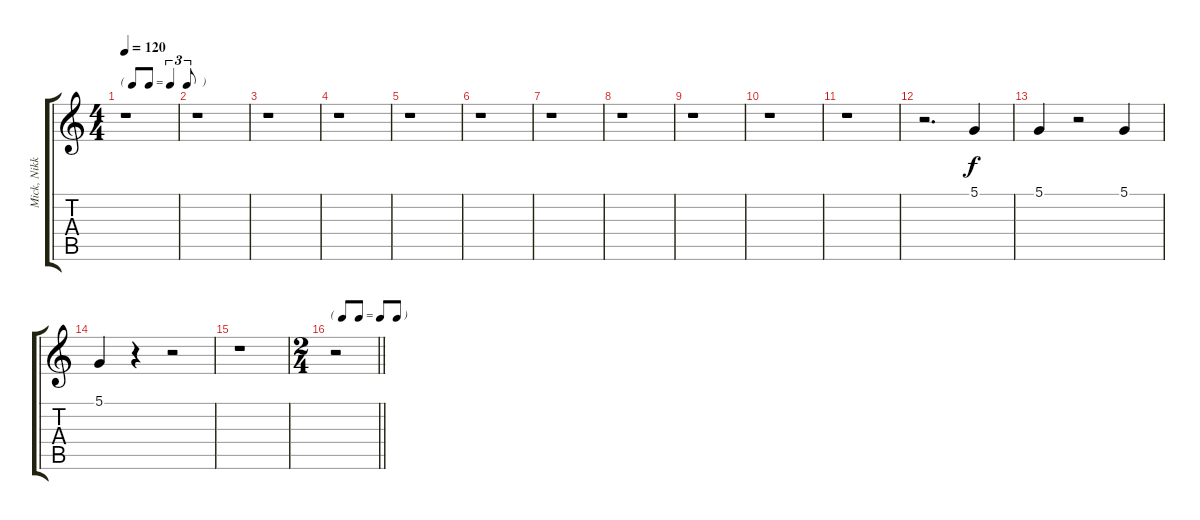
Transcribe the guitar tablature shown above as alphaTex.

\track ("Mick, Nikki, Tommy - Bckg. Vocals" "Mick, Nikk") {instrument tenorsax}
\staff {score tabs}
\tuning (D4 A3 F3 C3 G2 D2) {hide}
\ts (4 4)
\tf triplet8th
\tempo 120
\clef g2
\ks c
r.1{dy f} |
r.1 |
r.1 |
r.1 |
r.1 |
r.1 |
r.1 |
r.1 |
r.1 |
r.1 |
r.1 |
r.2{d} 5.1.4 |
5.1.4 r.2 5.1.4 |
5.1.4 r.4 r.2 |
r.1 |
\ts (2 4)
\tf none
\barLineRight lightlight
r.2
